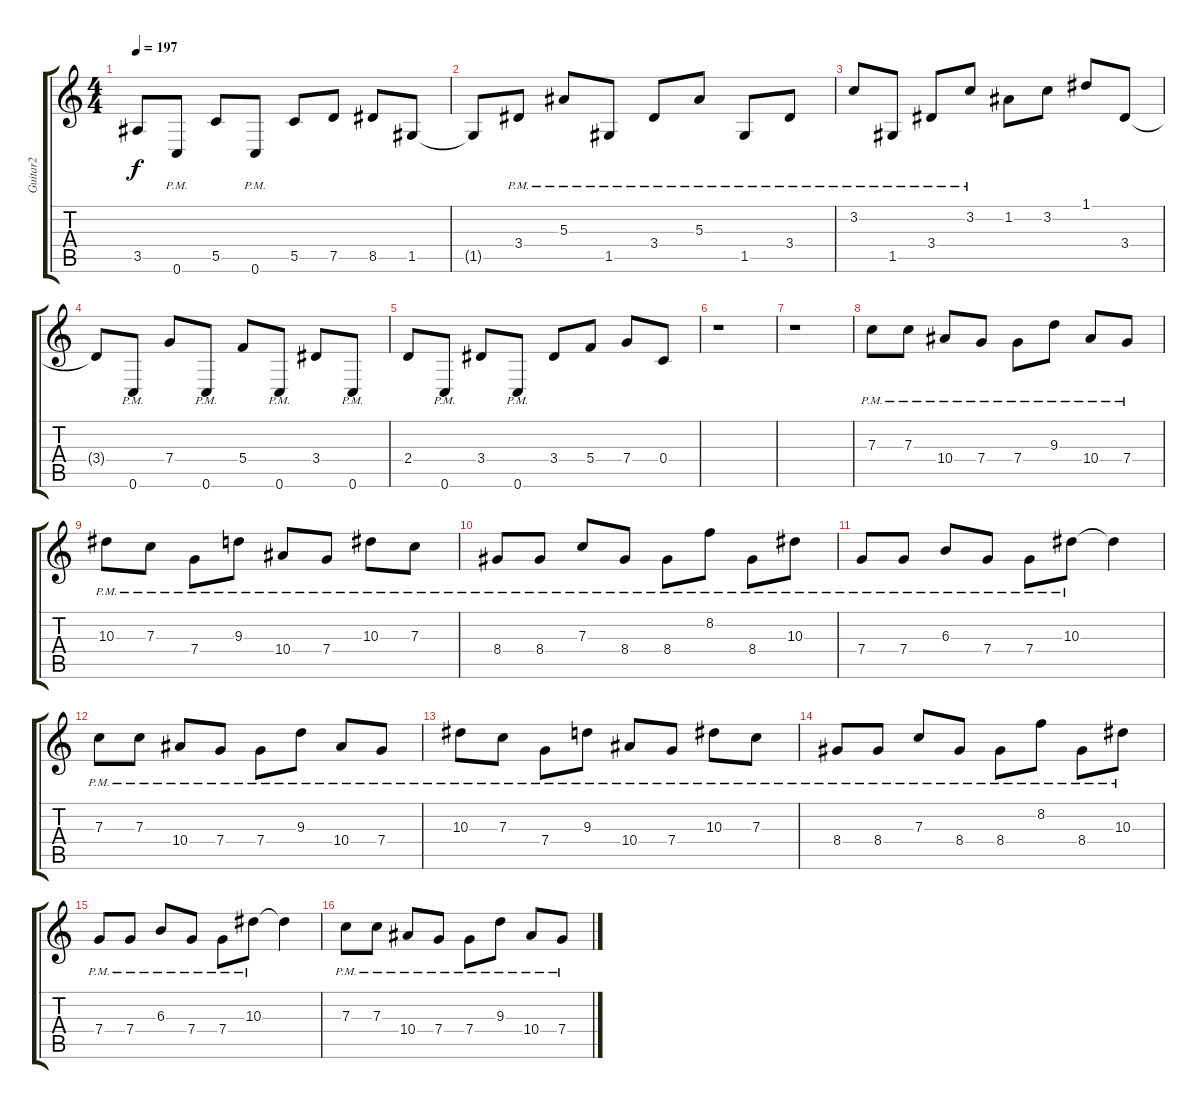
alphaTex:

\track ("Guitar2" "Guitar2") {instrument distortionguitar}
\staff {score tabs}
\tuning (D4 A3 F3 C3 G2 C2) {hide}
\ts (4 4)
\tempo 197
\clef g2
\ks c
3.5.8{dy f} 0.6{pm}.8 5.5.8 0.6{pm}.8 5.5.8 7.5.8 8.5.8 1.5.8 |
1.5{t}.8 3.4{pm}.8 5.3{pm}.8 1.5{pm}.8 3.4{pm}.8 5.3{pm}.8 1.5{pm}.8 3.4{pm}.8 |
3.2{pm}.8 1.5{pm}.8 3.4{pm}.8 3.2{pm}.8 1.2.8 3.2.8 1.1.8 3.4.8 |
3.4{t}.8 0.6{pm}.8 7.4.8 0.6{pm}.8 5.4.8 0.6{pm}.8 3.4.8 0.6{pm}.8 |
2.4.8 0.6{pm}.8 3.4.8 0.6{pm}.8 3.4.8 5.4.8 7.4.8 0.4.8 |
r.1 |
r.1 |
7.3{pm}.8 7.3{pm}.8 10.4{pm}.8 7.4{pm}.8 7.4{pm}.8 9.3{pm}.8 10.4{pm}.8 7.4{pm}.8 |
10.3{pm}.8 7.3{pm}.8 7.4{pm}.8 9.3{pm}.8 10.4{pm}.8 7.4{pm}.8 10.3{pm}.8 7.3{pm}.8 |
8.4{pm}.8 8.4{pm}.8 7.3{pm}.8 8.4{pm}.8 8.4{pm}.8 8.2{pm}.8 8.4{pm}.8 10.3{pm}.8 |
7.4{pm}.8 7.4{pm}.8 6.3{pm}.8 7.4{pm}.8 7.4{pm}.8 10.3{pm}.8 10.3{t}.4 |
7.3{pm}.8 7.3{pm}.8 10.4{pm}.8 7.4{pm}.8 7.4{pm}.8 9.3{pm}.8 10.4{pm}.8 7.4{pm}.8 |
10.3{pm}.8 7.3{pm}.8 7.4{pm}.8 9.3{pm}.8 10.4{pm}.8 7.4{pm}.8 10.3{pm}.8 7.3{pm}.8 |
8.4{pm}.8 8.4{pm}.8 7.3{pm}.8 8.4{pm}.8 8.4{pm}.8 8.2{pm}.8 8.4{pm}.8 10.3{pm}.8 |
7.4{pm}.8 7.4{pm}.8 6.3{pm}.8 7.4{pm}.8 7.4{pm}.8 10.3{pm}.8 10.3{t}.4 |
7.3{pm}.8 7.3{pm}.8 10.4{pm}.8 7.4{pm}.8 7.4{pm}.8 9.3{pm}.8 10.4{pm}.8 7.4{pm}.8
